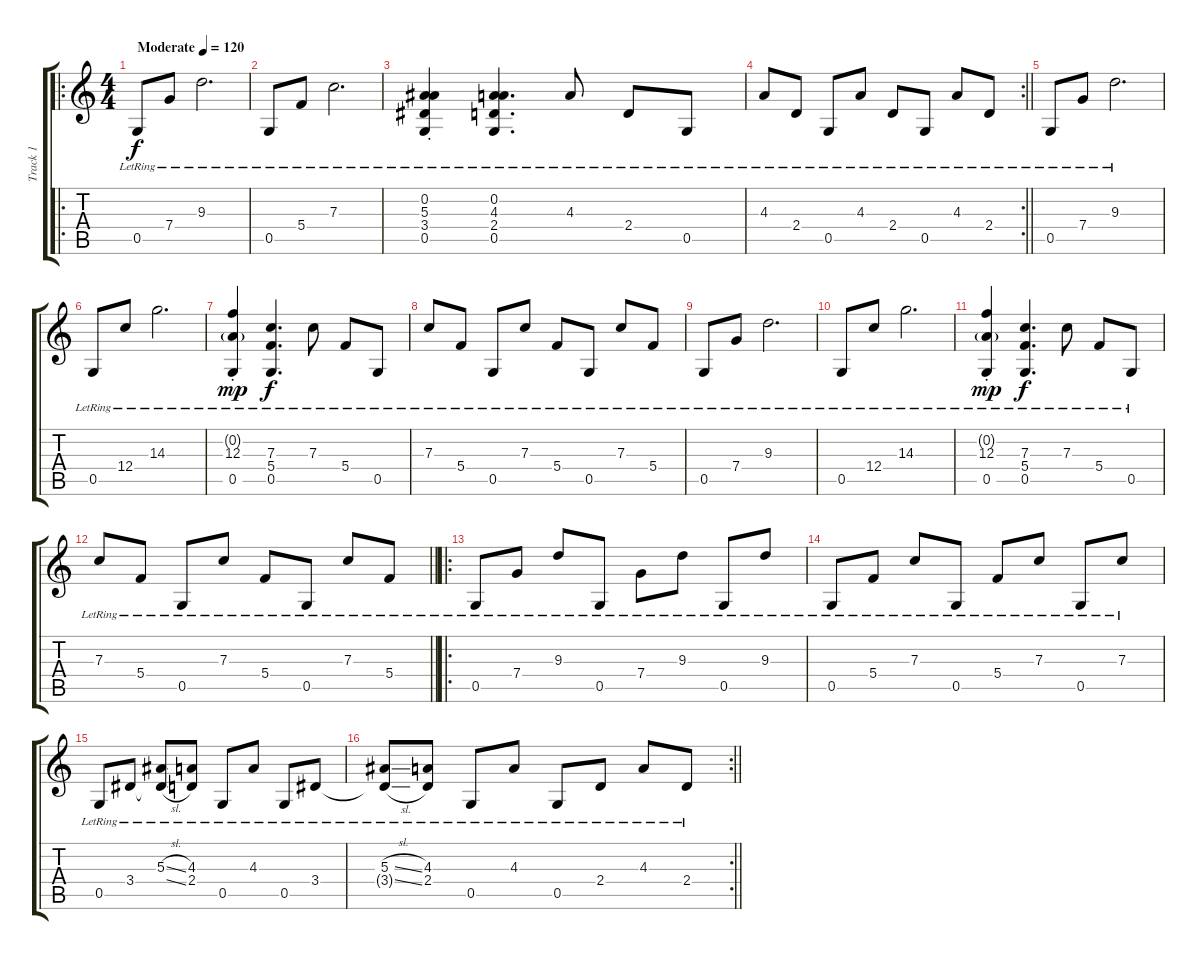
\track ("Track 1" "Track 1") {instrument acousticguitarsteel}
\staff {score tabs}
\tuning (D4 A3 F3 C3 G2 D2) {hide}
\ro
\ts (4 4)
\section ("" "")
\tempo (120 "Moderate")
\clef g2
\ks c
0.5{lr}.8{dy f instrument acousticguitarsteel} 7.4{lr}.8 9.3{lr}.2{d} |
0.5{lr}.8 5.4{lr}.8 7.3{lr}.2{d} |
(0.2{st lr} 5.3{st lr} 3.4{st lr} 0.5{st lr}).4 (0.2{lr} 4.3{lr} 2.4{lr} 0.5{lr}).4{d} 4.3{lr}.8 2.4{lr}.8 0.5{lr}.8 |
\rc 2
\barLineRight lightlight
4.3{lr}.8 2.4{lr}.8 0.5{lr}.8 4.3{lr}.8 2.4{lr}.8 0.5{lr}.8 4.3{lr}.8 2.4{lr}.8 |
\section ("" "")
0.5{lr}.8{balance 14} 7.4{lr}.8 9.3{lr}.2{d} |
0.5{lr}.8 12.4{lr}.8 14.3{lr}.2{d} |
(0.2{g st} 12.3{st lr} 0.5{st lr}).4{dy mp} (7.3{lr} 5.4{lr} 0.5{lr}).4{d dy f} 7.3{lr}.8 5.4{lr}.8 0.5{lr}.8 |
7.3{lr}.8 5.4{lr}.8 0.5{lr}.8 7.3{lr}.8 5.4{lr}.8 0.5{lr}.8 7.3{lr}.8 5.4{lr}.8 |
0.5{lr}.8 7.4{lr}.8 9.3{lr}.2{d} |
0.5{lr}.8 12.4{lr}.8 14.3{lr}.2{d} |
(0.2{g st} 12.3{st lr} 0.5{st lr}).4{dy mp} (7.3{lr} 5.4{lr} 0.5{lr}).4{d dy f} 7.3{lr}.8 5.4{lr}.8 0.5{lr}.8 |
\barLineRight lightlight
7.3{lr}.8 5.4{lr}.8 0.5{lr}.8 7.3{lr}.8 5.4{lr}.8 0.5{lr}.8 7.3{lr}.8 5.4{lr}.8 |
\ro
\section ("" "")
0.5{lr}.8{balance 8} 7.4{lr}.8 9.3{lr}.8 0.5{lr}.8 7.4{lr}.8 9.3{lr}.8 0.5{lr}.8 9.3{lr}.8 |
0.5{lr}.8 5.4{lr}.8 7.3{lr}.8 0.5{lr}.8 5.4{lr}.8 7.3{lr}.8 0.5{lr}.8 7.3{lr}.8 |
0.5{lr}.8 3.4{lr}.8 (5.3{sl lr} 3.4{sl t}).8 (4.3{lr} 2.4).8 0.5{lr}.8 4.3{lr}.8 0.5{lr}.8 3.4{lr}.8 |
\rc 2
\barLineRight lightlight
(5.3{sl lr} 3.4{sl t}).8 (4.3{lr} 2.4{lr}).8 0.5{lr}.8 4.3{lr}.8 0.5{lr}.8 2.4{lr}.8 4.3{lr}.8 2.4{lr}.8
